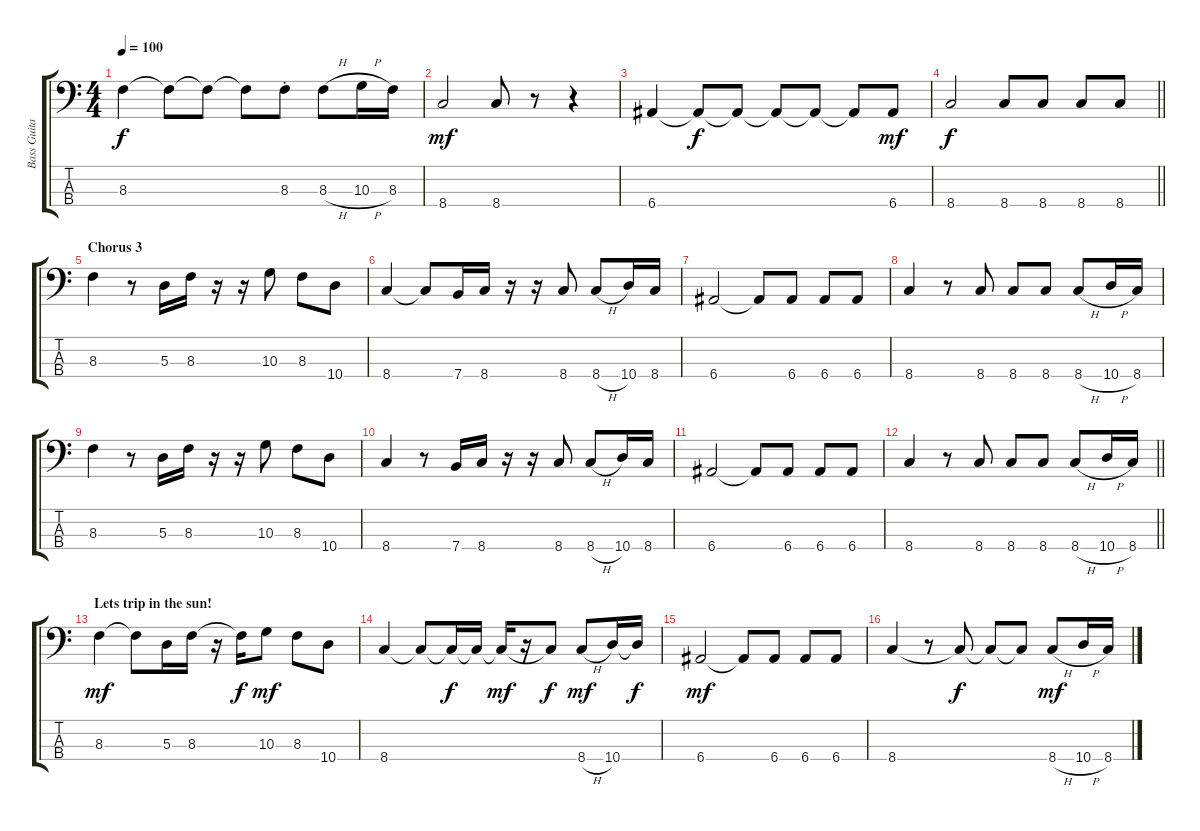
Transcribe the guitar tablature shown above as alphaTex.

\track ("Bass Guitar" "Bass Guita") {instrument electricbassfinger}
\staff {score tabs}
\tuning (G2 D2 A1 E1) {hide}
\ts (4 4)
\tempo 100
\clef f4
\ks c
8.3.4{dy f} 8.3{t}.8 8.3{t}.8 8.3{t}.8 8.3{st}.8 8.3{h}.8 10.3{h}.16 8.3.16 |
8.4.2{dy mf} 8.4.8 r.8 r.4 |
6.4.4 6.4{t}.8{dy f} 6.4{t}.8 6.4{t}.8 6.4{t}.8 6.4{t}.8 6.4.8{dy mf} |
\barLineRight lightlight
8.4.2{dy f} 8.4.8 8.4.8 8.4.8 8.4.8 |
\section ("" "Chorus 3")
8.3.4 r.8 5.3.16 8.3.16 r.16 r.16 10.3.8 8.3.8 10.4.8 |
8.4.4 8.4{t}.8 7.4.16 8.4.16 r.16 r.16 8.4.8 8.4{h}.8 10.4.16 8.4.16 |
6.4.2 6.4{t}.8 6.4.8 6.4.8 6.4.8 |
8.4.4 r.8 8.4.8 8.4.8 8.4.8 8.4{h}.8 10.4{h}.16 8.4.16 |
8.3.4 r.8 5.3.16 8.3.16 r.16 r.16 10.3.8 8.3.8 10.4.8 |
8.4.4 r.8 7.4.16 8.4.16 r.16 r.16 8.4.8 8.4{h}.8 10.4.16 8.4.16 |
6.4.2 6.4{t}.8 6.4.8 6.4.8 6.4.8 |
\barLineRight lightlight
8.4.4 r.8 8.4.8 8.4.8 8.4.8 8.4{h}.8 10.4{h}.16 8.4.16 |
\section ("" "Lets trip in the sun!")
8.3.4{dy mf volume 13 instrument fretlessbass} 8.3{t}.8 5.3.16 8.3.16 r.16 8.3{t}.16{dy f} 10.3.8{dy mf} 8.3.8 10.4.8 |
8.4.4 8.4{t}.8 8.4{t}.16{dy f} 8.4{t}.16 8.4{t}.16{dy mf} r.16 8.4{t}.8{dy f} 8.4{h}.8{dy mf} 10.4.16 10.4{t}.16{dy f} |
6.4.2{dy mf} 6.4{t}.8 6.4.8 6.4.8 6.4.8 |
8.4.4 r.8 8.4{t}.8{dy f} 8.4{t}.8 8.4{t}.8 8.4{h}.8{dy mf} 10.4{h}.16 8.4.16
